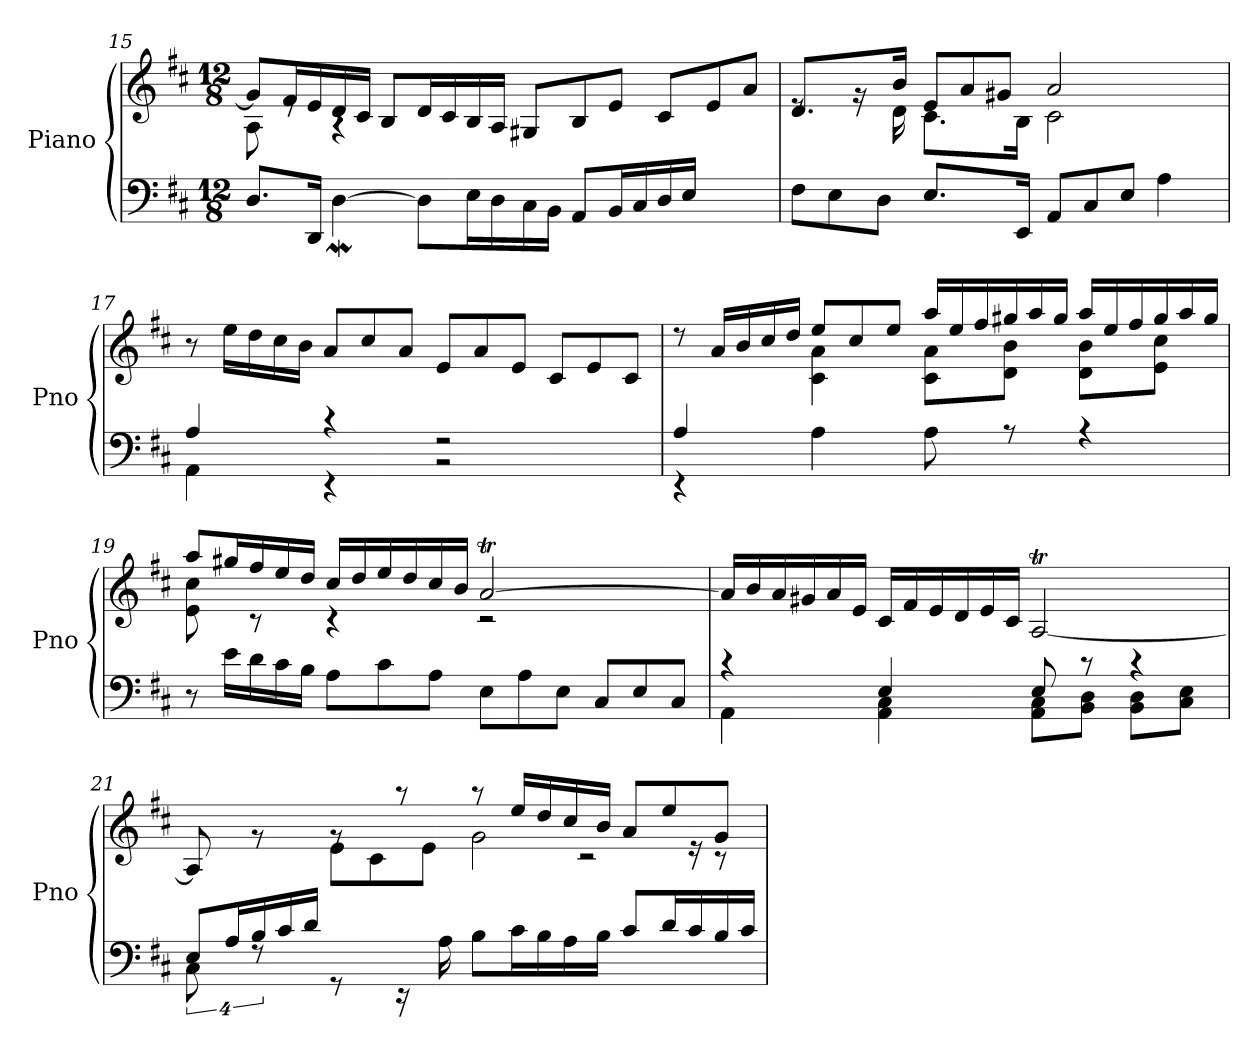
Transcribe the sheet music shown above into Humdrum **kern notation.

**kern	**kern
*part1	*part1
*staff2	*staff1
*I"Piano	*
*I'Pno	*
!!LO:LB:g=z
*clefF4	*clefG2
*k[f#c#]	*k[f#c#]
*D:	*D:
*M12/8	*M12/8
=15	=15
*^	*^
2ryy	8.D/L	8g/L]	8A\
.	.	16f#/L	8re
.	16DD/Jk	16e/	.
.	[4Dw\	16d/	4rA
.	.	16c#/JJ	.
.	.	8B/L	.
1ryy	8D\L]	16d/L	1ryy
.	.	16c#/	.
.	16E\L	16B/	.
.	16D\	16A/JJ	.
.	16C#\	8G#X/L	.
.	16BB\JJ	.	.
.	8AA/L	8B/	.
.	16BB/L	8e/J	.
.	16C#/	.	.
.	16D/	8c#/L	.
.	16E/JJ	.	.
.	4ryy	8e/	.
.	.	8a/J	.
*v	*v	*	*
=16	=16	=16
*	*Xtuplet	*
8F#\L	16%3.d/L	16%3re
8E\	.	.
.	.	32%3rg
8D\J	.	.
.	32%3b/Jk	32%3d\
*Xtuplet	*	*
16%3.E/L	8e/L	16%3.c#\L
.	8a/	.
.	8g#X/J	.
32%3EE/Jk	.	32%3B\Jk
8AA/L	4%3a/	4%3c#\
8C#/	.	.
8E/J	.	.
8%3A\	.	.
*	*v	*v
!!LO:LB:g=z
=17	=17
*^	*
8%3A/	8%3AA\	8r
.	.	16ee\LL
.	.	16dd\
.	.	16cc#\
.	.	16b\JJ
8%3rc	8%3rEE	8a/L
.	.	8cc#/
.	.	8a/J
4%3rBB	4%3rF	8e/L
.	.	8a/
.	.	8e/J
.	.	8c#/L
.	.	8e/
.	.	8c#/J
!!LO:LB:g=z
=18	=18	=18
*	*	*^
8%3A/	8%3rEE	8rdd	4.ryy
.	.	16a/LL	.
.	.	16b/	.
.	.	16cc#/	.
.	.	16dd/JJ	.
1ryy	8%3A\	8ee/L	8%3c#\ 8%3a\
.	.	8cc#/	.
.	.	8ee/J	.
.	16%3A\	16aa/LL	16%3c#\ 16%3a\L
.	.	16ee/	.
.	.	16ff#/	.
.	16%3rA	16gg#X/	16%3d\ 16%3b\J
.	.	16aa/	.
.	.	16gg#/JJ	.
.	8%3rA	16aa/LL	16%3d\ 16%3b\L
.	.	16ee/	.
.	.	16ff#/	.
.	.	16gg#/	16%3e\ 16%3cc#\J
8ryy	.	16aa/	.
.	.	16gg#/JJ	.
*v	*v	*	*
=19	=19	=19
8r	8aa/L	16%3e\ 16%3cc#\
16e\LL	16gg#X/L	.
16d\	16ff#/	16%3rc
16c#\	16ee/	.
16B\JJ	16dd/JJ	.
8A\L	16cc#/LL	8%3rc
.	16dd/	.
8c#\	16ee/	.
.	16dd/	.
8A\J	16cc#/	.
.	16b/JJ	.
8E\L	[4%3aT/	4%3rc
8A\	.	.
8E\J	.	.
8C#/L	.	.
8E/	.	.
8C#/J	.	.
*	*v	*v
!!LO:PB:g=z
=20	=20
*^	*
8%3rc	8%3AA\	16a/LL]
.	.	16b/
.	.	16a/
.	.	16g#X/
.	.	16a/
.	.	16e/JJ
8%3E/	8%3AA\ 8%3C#\	16c#/LL
.	.	16f#/
.	.	16e/
.	.	16d/
.	.	16e/
.	.	16c#/JJ
16%3E/	16%3AA\ 16%3C#\L	[4%3AT/
16%3rc	16%3BB\ 16%3D\J	.
8%3rc	16%3BB\ 16%3D\L	.
.	16%3C#\ 16%3E\J	.
=21	=21	=21
*	*tuplet	*
*	*	*^
8E/L	16%3C#\	16%3A/]	8%3ryy
16A/L	.	.	.
16B/	16%3rF	16%3rg	.
16c#/	.	.	.
16d/JJ	.	.	.
16%3rGG	8%3rEEyy	16%3rg	8e\L
.	.	.	8c#\
32%3rEE	.	16%3raa	.
.	.	.	8e\J
32%3A\	.	.	.
8B\L	8%3rEEyy	8raa	32%9g\
16c#\L	.	16ee/LL	.
16B\	.	16dd/	.
16A\	.	16cc#/	.
.	.	.	32%9rc
16B\JJ	.	16b/JJ	.
8c#/L	8%3rEEyy	8a/L	.
16d/L	.	8ee/	.
16c#/	.	.	16r
16B/	.	8g/J	8r
16c#/JJ	.	.	.
*v	*v	*	*
*	*v	*v
=	=
*-	*-
